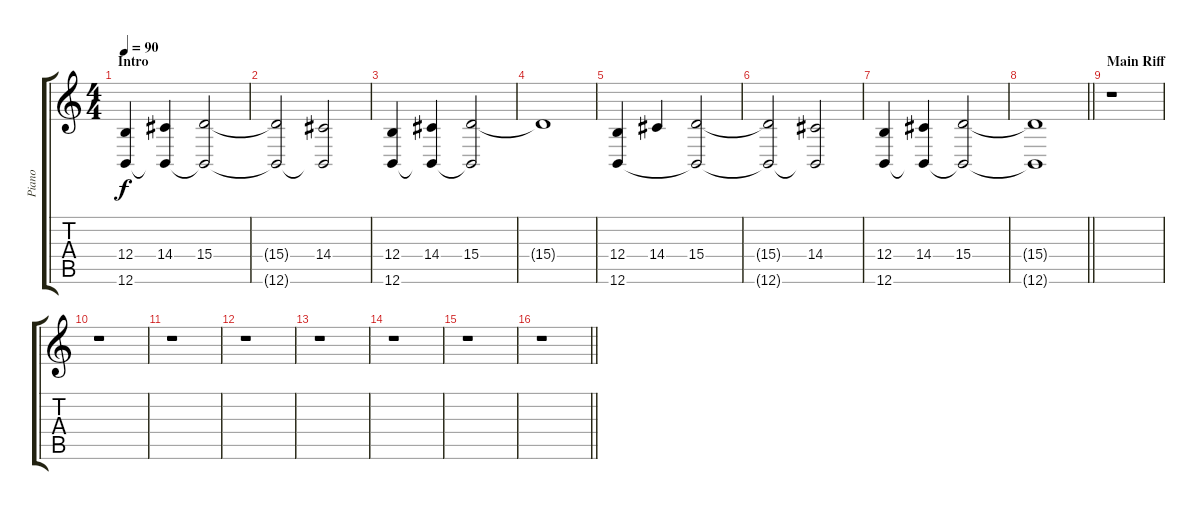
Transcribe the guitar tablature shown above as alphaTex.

\track ("Piano" "Piano") {instrument acousticgrandpiano}
\staff {score tabs}
\tuning (Db4 Ab3 E3 B2 Gb2 B1) {hide}
\ts (4 4)
\section ("" "Intro")
\tempo 90
\clef g2
\ks c
(12.4 12.6).4{dy f instrument acousticgrandpiano} (14.4 12.6{t}).4 (15.4 12.6{t}).2 |
(15.4{t} 12.6{t}).2 (14.4 12.6{t}).2 |
(12.4 12.6).4 (14.4 12.6{t}).4 (15.4 12.6{t}).2 |
15.4{t}.1 |
(12.4 12.6).4 14.4.4 (15.4 12.6{t}).2 |
(15.4{t} 12.6{t}).2 (14.4 12.6{t}).2 |
(12.4 12.6).4 (14.4 12.6{t}).4 (15.4 12.6{t}).2 |
\barLineRight lightlight
(15.4{t} 12.6{t}).1 |
\section ("" "Main Riff")
r.1 |
r.1 |
r.1 |
r.1 |
r.1 |
r.1 |
r.1 |
\barLineRight lightlight
r.1
